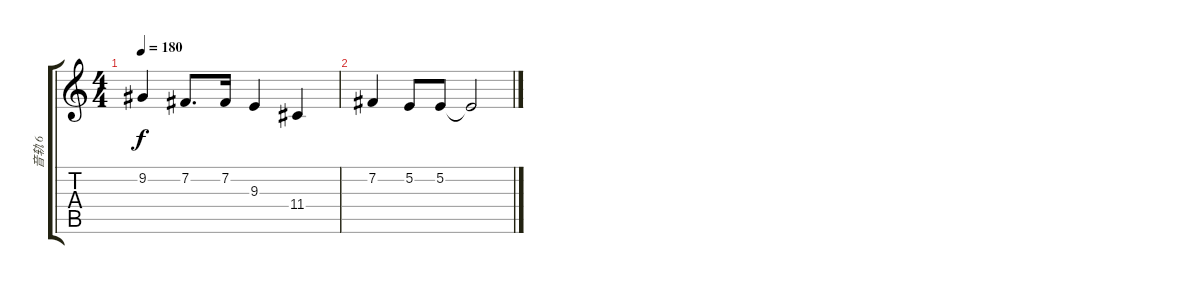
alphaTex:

\track ("音轨 6" "音轨 6") {instrument flute}
\staff {score tabs}
\tuning (E4 B3 G3 D3 A2 E2) {hide}
\ts (4 4)
\tempo 180
\clef g2
\ks c
9.2.4{dy f} 7.2.8{d} 7.2.16 9.3.4 11.4.4 |
7.2.4 5.2.8 5.2.8 5.2{t}.2
